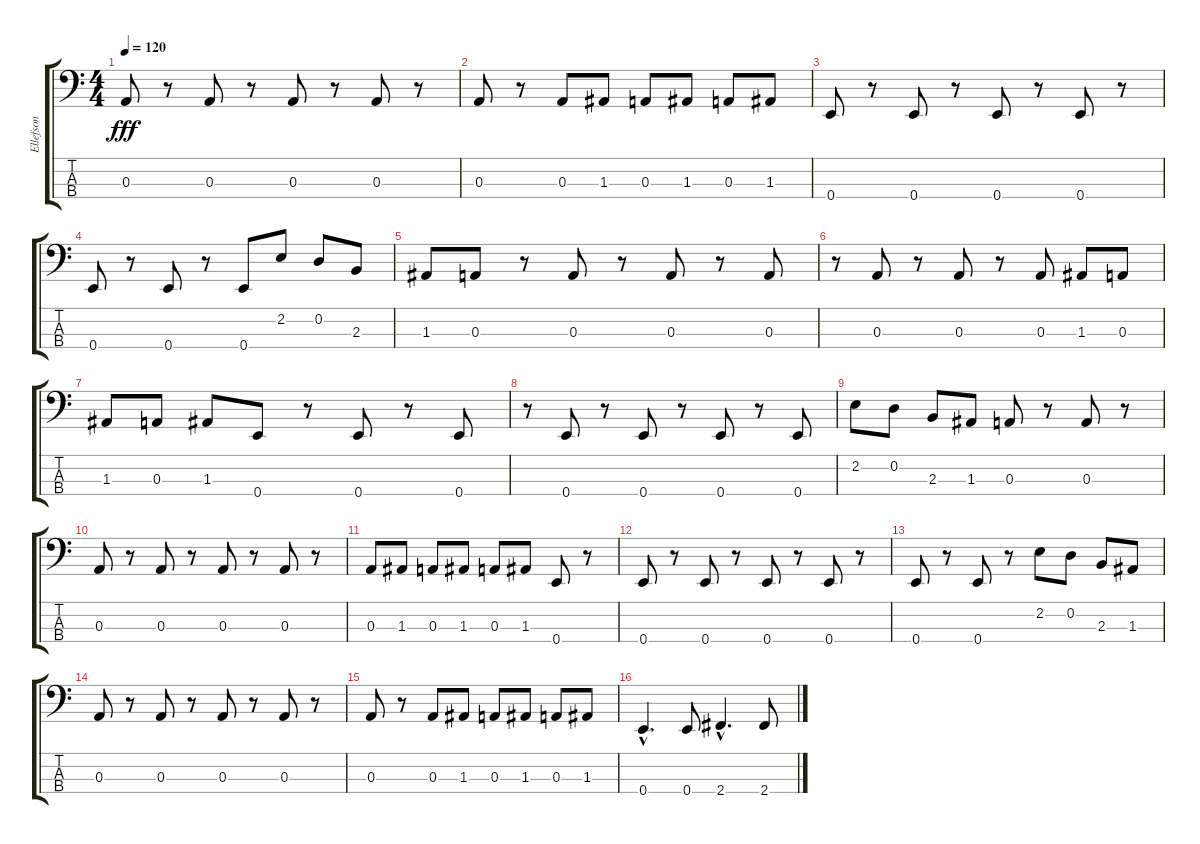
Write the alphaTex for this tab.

\track ("Ellefson" "Ellefson") {instrument electricbasspick}
\staff {score tabs}
\tuning (G2 D2 A1 E1) {hide}
\ts (4 4)
\tempo 120
\clef f4
\ks c
0.3.8{dy fff} r.8 0.3.8 r.8 0.3.8 r.8 0.3.8 r.8 |
0.3.8 r.8 0.3.8 1.3.8 0.3.8 1.3.8 0.3.8 1.3.8 |
0.4.8 r.8 0.4.8 r.8 0.4.8 r.8 0.4.8 r.8 |
0.4.8 r.8 0.4.8 r.8 0.4.8 2.2.8 0.2.8 2.3.8 |
1.3.8 0.3.8 r.8 0.3.8 r.8 0.3.8 r.8 0.3.8 |
r.8 0.3.8 r.8 0.3.8 r.8 0.3.8 1.3.8 0.3.8 |
1.3.8 0.3.8 1.3.8 0.4.8 r.8 0.4.8 r.8 0.4.8 |
r.8 0.4.8 r.8 0.4.8 r.8 0.4.8 r.8 0.4.8 |
2.2.8 0.2.8 2.3.8 1.3.8 0.3.8 r.8 0.3.8 r.8 |
0.3.8 r.8 0.3.8 r.8 0.3.8 r.8 0.3.8 r.8 |
0.3.8 1.3.8 0.3.8 1.3.8 0.3.8 1.3.8 0.4.8 r.8 |
0.4.8 r.8 0.4.8 r.8 0.4.8 r.8 0.4.8 r.8 |
0.4.8 r.8 0.4.8 r.8 2.2.8 0.2.8 2.3.8 1.3.8 |
0.3.8 r.8 0.3.8 r.8 0.3.8 r.8 0.3.8 r.8 |
0.3.8 r.8 0.3.8 1.3.8 0.3.8 1.3.8 0.3.8 1.3.8 |
0.4{hac}.4{d} 0.4.8 2.4{hac}.4{d} 2.4.8
